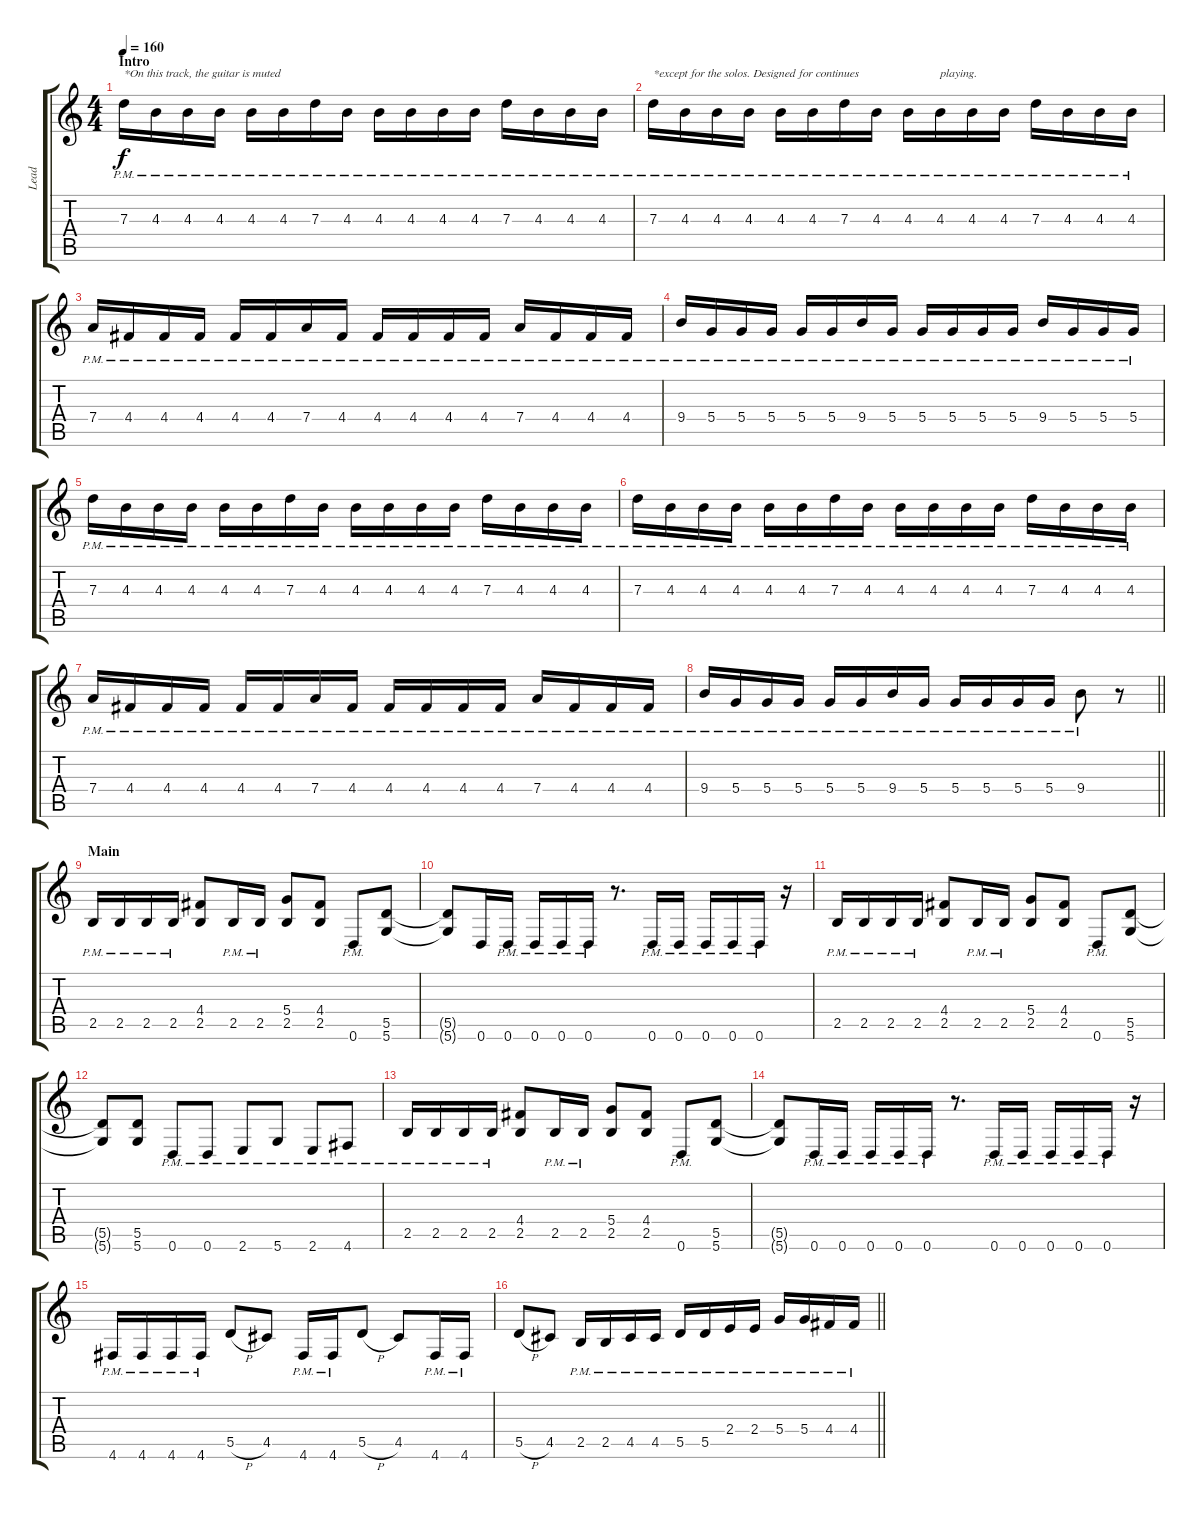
\track ("Lead" "Lead") {instrument distortionguitar}
\staff {score tabs}
\tuning (E4 B3 G3 D3 A2 D2) {hide}
\ts (4 4)
\section ("" "Intro")
\tempo 160
\clef g2
\ks c
7.3{pm}.16{txt "*On this track, the guitar is muted" dy f instrument distortionguitar} 4.3{pm}.16 4.3{pm}.16 4.3{pm}.16 4.3{pm}.16 4.3{pm}.16 7.3{pm}.16 4.3{pm}.16 4.3{pm}.16 4.3{pm}.16 4.3{pm}.16 4.3{pm}.16 7.3{pm}.16 4.3{pm}.16 4.3{pm}.16 4.3{pm}.16 |
7.3{pm}.16{txt "*except for the solos. Designed for continues"} 4.3{pm}.16 4.3{pm}.16 4.3{pm}.16 4.3{pm}.16 4.3{pm}.16 7.3{pm}.16 4.3{pm}.16 4.3{pm}.16 4.3{pm}.16{txt "playing."} 4.3{pm}.16 4.3{pm}.16 7.3{pm}.16 4.3{pm}.16 4.3{pm}.16 4.3{pm}.16 |
7.4{pm}.16 4.4{pm}.16 4.4{pm}.16 4.4{pm}.16 4.4{pm}.16 4.4{pm}.16 7.4{pm}.16 4.4{pm}.16 4.4{pm}.16 4.4{pm}.16 4.4{pm}.16 4.4{pm}.16 7.4{pm}.16 4.4{pm}.16 4.4{pm}.16 4.4{pm}.16 |
9.4{pm}.16 5.4{pm}.16 5.4{pm}.16 5.4{pm}.16 5.4{pm}.16 5.4{pm}.16 9.4{pm}.16 5.4{pm}.16 5.4{pm}.16 5.4{pm}.16 5.4{pm}.16 5.4{pm}.16 9.4{pm}.16 5.4{pm}.16 5.4{pm}.16 5.4{pm}.16 |
7.3{pm}.16 4.3{pm}.16 4.3{pm}.16 4.3{pm}.16 4.3{pm}.16 4.3{pm}.16 7.3{pm}.16 4.3{pm}.16 4.3{pm}.16 4.3{pm}.16 4.3{pm}.16 4.3{pm}.16 7.3{pm}.16 4.3{pm}.16 4.3{pm}.16 4.3{pm}.16 |
7.3{pm}.16 4.3{pm}.16 4.3{pm}.16 4.3{pm}.16 4.3{pm}.16 4.3{pm}.16 7.3{pm}.16 4.3{pm}.16 4.3{pm}.16 4.3{pm}.16 4.3{pm}.16 4.3{pm}.16 7.3{pm}.16 4.3{pm}.16 4.3{pm}.16 4.3{pm}.16 |
7.4{pm}.16 4.4{pm}.16 4.4{pm}.16 4.4{pm}.16 4.4{pm}.16 4.4{pm}.16 7.4{pm}.16 4.4{pm}.16 4.4{pm}.16 4.4{pm}.16 4.4{pm}.16 4.4{pm}.16 7.4{pm}.16 4.4{pm}.16 4.4{pm}.16 4.4{pm}.16 |
\barLineRight lightlight
9.4{pm}.16 5.4{pm}.16 5.4{pm}.16 5.4{pm}.16 5.4{pm}.16 5.4{pm}.16 9.4{pm}.16 5.4{pm}.16 5.4{pm}.16 5.4{pm}.16 5.4{pm}.16 5.4{pm}.16 9.4{pm}.8 r.8 |
\section ("" "Main")
2.5{pm}.16 2.5{pm}.16 2.5{pm}.16 2.5{pm}.16 (4.4 2.5).8 2.5{pm}.16 2.5{pm}.16 (5.4 2.5).8 (4.4 2.5).8 0.6{pm}.8 (5.5 5.6).8 |
(5.5{t} 5.6{t}).8 0.6.16 0.6{pm}.16 0.6{pm}.16 0.6{pm}.16 0.6{pm}.16 r.8{d} 0.6{pm}.16 0.6{pm}.16 0.6{pm}.16 0.6{pm}.16 0.6{pm}.16 r.16 |
2.5{pm}.16 2.5{pm}.16 2.5{pm}.16 2.5{pm}.16 (4.4 2.5).8 2.5{pm}.16 2.5{pm}.16 (5.4 2.5).8 (4.4 2.5).8 0.6{pm}.8 (5.5 5.6).8 |
(5.5{t} 5.6{t}).8 (5.5 5.6).8 0.6{pm}.8 0.6{pm}.8 2.6{pm}.8 5.6{pm}.8 2.6{pm}.8 4.6{pm}.8 |
2.5{pm}.16 2.5{pm}.16 2.5{pm}.16 2.5{pm}.16 (4.4 2.5).8 2.5{pm}.16 2.5{pm}.16 (5.4 2.5).8 (4.4 2.5).8 0.6{pm}.8 (5.5 5.6).8 |
(5.5{t} 5.6{t}).8 0.6{pm}.16 0.6{pm}.16 0.6{pm}.16 0.6{pm}.16 0.6{pm}.16 r.8{d} 0.6{pm}.16 0.6{pm}.16 0.6{pm}.16 0.6{pm}.16 0.6{pm}.16 r.16 |
4.6{pm}.16 4.6{pm}.16 4.6{pm}.16 4.6{pm}.16 5.5{h}.8 4.5.8 4.6{pm}.16 4.6{pm}.16 5.5{h}.8 4.5.8 4.6{pm}.16 4.6{pm}.16 |
\barLineRight lightlight
5.5{h}.8 4.5.8 2.5{pm}.16 2.5{pm}.16 4.5{pm}.16 4.5{pm}.16 5.5{pm}.16 5.5{pm}.16 2.4{pm}.16 2.4{pm}.16 5.4{pm}.16 5.4{pm}.16 4.4{pm}.16 4.4{pm}.16
